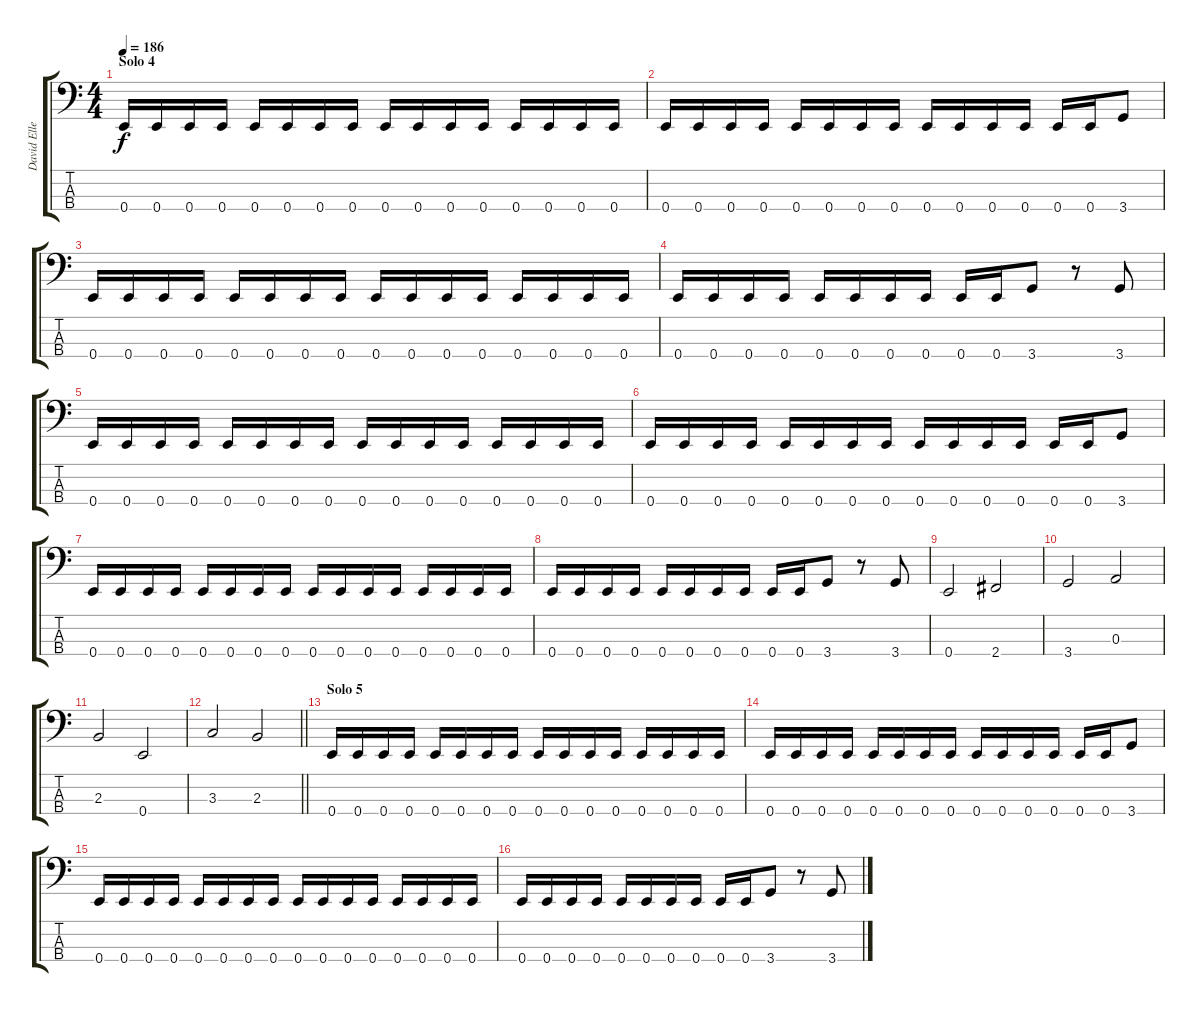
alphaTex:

\track ("David Ellefson" "David Elle") {instrument electricbasspick}
\staff {score tabs}
\tuning (G2 D2 A1 E1) {hide}
\ts (4 4)
\section ("" "Solo 4")
\tempo 186
\clef f4
\ks c
0.4.16{dy f} 0.4.16 0.4.16 0.4.16 0.4.16 0.4.16 0.4.16 0.4.16 0.4.16 0.4.16 0.4.16 0.4.16 0.4.16 0.4.16 0.4.16 0.4.16 |
0.4.16 0.4.16 0.4.16 0.4.16 0.4.16 0.4.16 0.4.16 0.4.16 0.4.16 0.4.16 0.4.16 0.4.16 0.4.16 0.4.16 3.4.8 |
0.4.16 0.4.16 0.4.16 0.4.16 0.4.16 0.4.16 0.4.16 0.4.16 0.4.16 0.4.16 0.4.16 0.4.16 0.4.16 0.4.16 0.4.16 0.4.16 |
0.4.16 0.4.16 0.4.16 0.4.16 0.4.16 0.4.16 0.4.16 0.4.16 0.4.16 0.4.16 3.4.8 r.8 3.4.8 |
0.4.16 0.4.16 0.4.16 0.4.16 0.4.16 0.4.16 0.4.16 0.4.16 0.4.16 0.4.16 0.4.16 0.4.16 0.4.16 0.4.16 0.4.16 0.4.16 |
0.4.16 0.4.16 0.4.16 0.4.16 0.4.16 0.4.16 0.4.16 0.4.16 0.4.16 0.4.16 0.4.16 0.4.16 0.4.16 0.4.16 3.4.8 |
0.4.16 0.4.16 0.4.16 0.4.16 0.4.16 0.4.16 0.4.16 0.4.16 0.4.16 0.4.16 0.4.16 0.4.16 0.4.16 0.4.16 0.4.16 0.4.16 |
0.4.16 0.4.16 0.4.16 0.4.16 0.4.16 0.4.16 0.4.16 0.4.16 0.4.16 0.4.16 3.4.8 r.8 3.4.8 |
0.4.2 2.4.2 |
3.4.2 0.3.2 |
2.3.2 0.4.2 |
\barLineRight lightlight
3.3.2 2.3.2 |
\section ("" "Solo 5")
0.4.16 0.4.16 0.4.16 0.4.16 0.4.16 0.4.16 0.4.16 0.4.16 0.4.16 0.4.16 0.4.16 0.4.16 0.4.16 0.4.16 0.4.16 0.4.16 |
0.4.16 0.4.16 0.4.16 0.4.16 0.4.16 0.4.16 0.4.16 0.4.16 0.4.16 0.4.16 0.4.16 0.4.16 0.4.16 0.4.16 3.4.8 |
0.4.16 0.4.16 0.4.16 0.4.16 0.4.16 0.4.16 0.4.16 0.4.16 0.4.16 0.4.16 0.4.16 0.4.16 0.4.16 0.4.16 0.4.16 0.4.16 |
0.4.16 0.4.16 0.4.16 0.4.16 0.4.16 0.4.16 0.4.16 0.4.16 0.4.16 0.4.16 3.4.8 r.8 3.4.8
